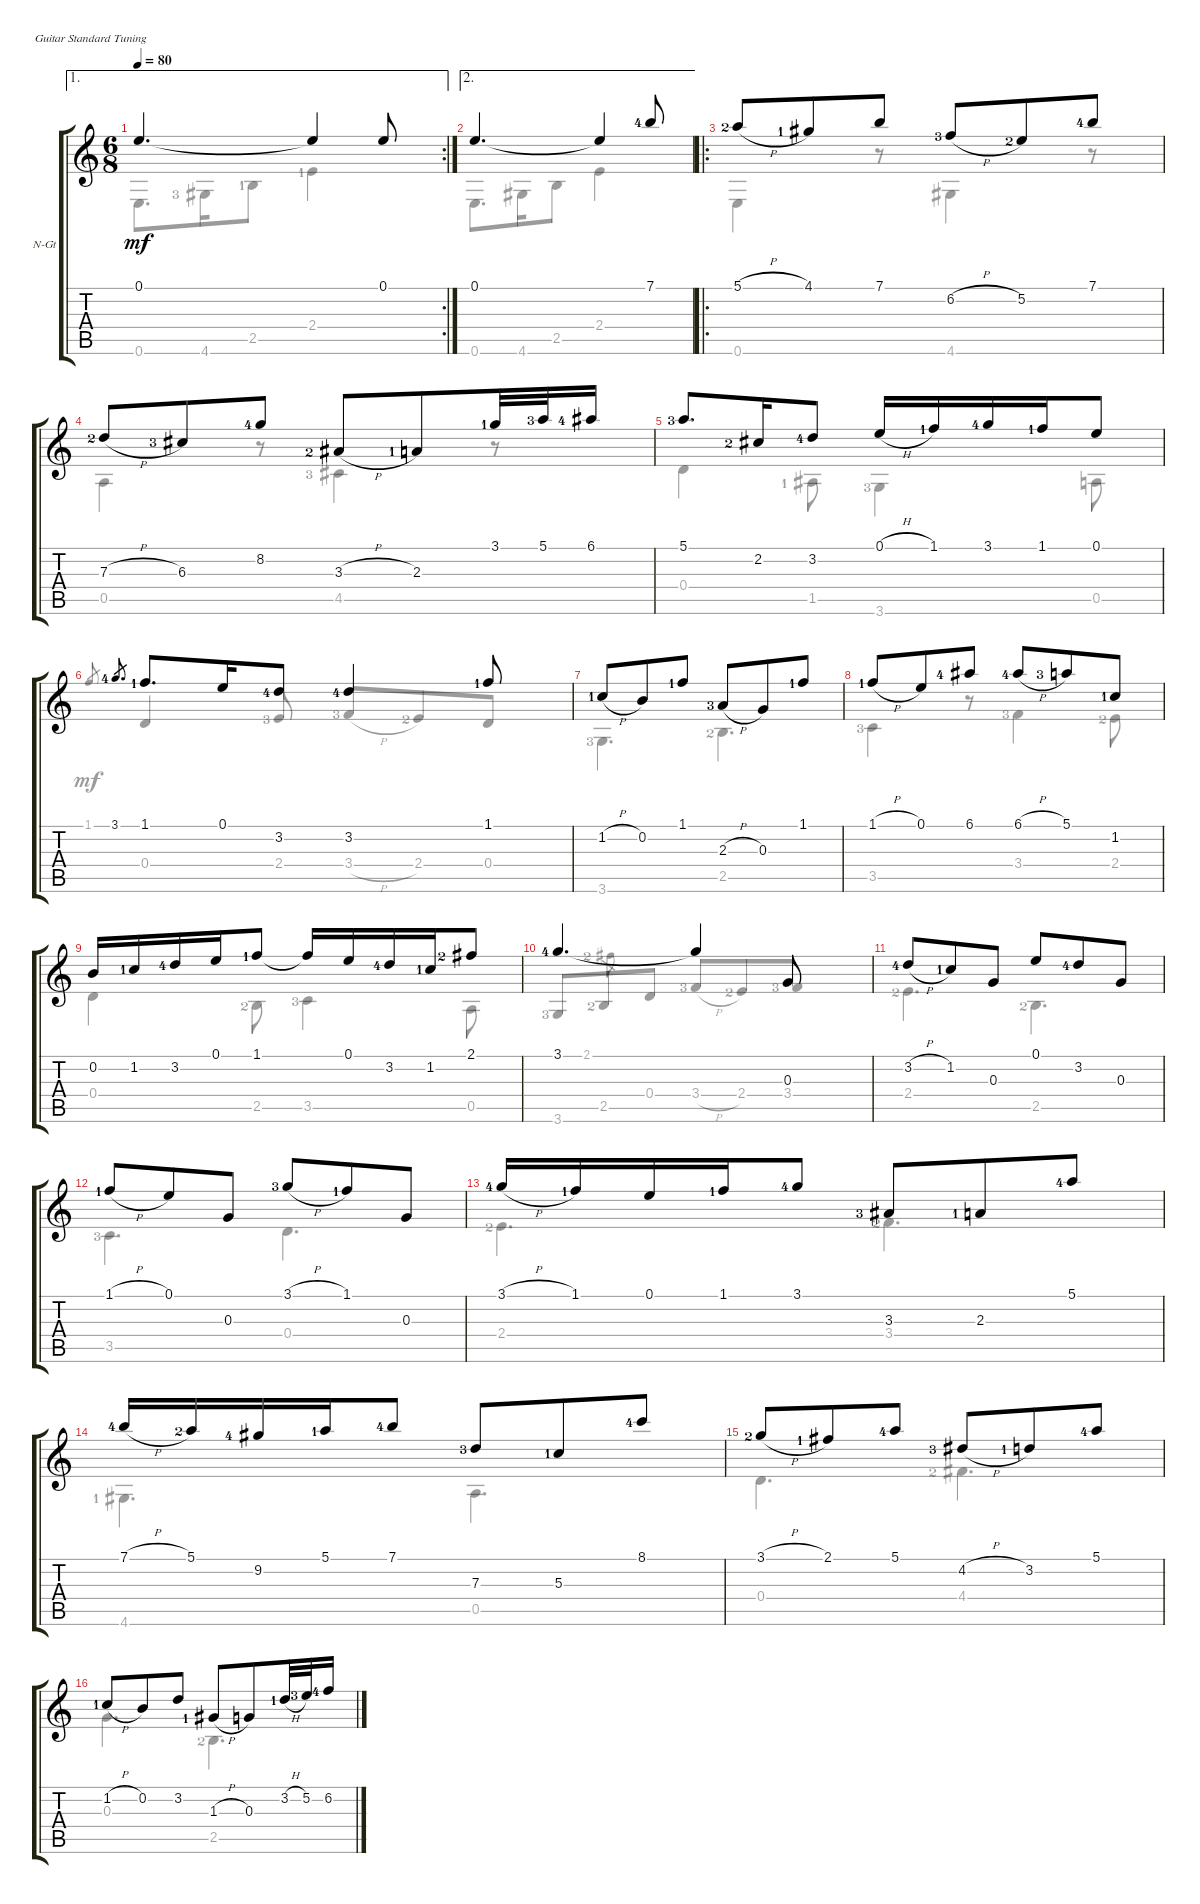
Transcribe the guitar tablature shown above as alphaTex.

\defaultSystemsLayout 4
\bracketExtendMode groupsimilarinstruments
\firstSystemTrackNameOrientation horizontal
\otherSystemsTrackNameOrientation horizontal
\track ("Nylon Guitar" "N-Gt") {instrument acousticguitarnylon}
\staff {score tabs}
\tuning (E4 B3 G3 D3 A2 E2)
\voice
\ae 1
\rc 2
\ts (6 8)
\tempo 80
\clef g2
\ks c
0.1.4{d dy mf} 0.1{t}.4 0.1.8 |
\ae 2
0.1.4{d} 0.1{t}.4 7.1{lf 5}.8 |
\ro
5.1{h lf 3}.8 4.1{lf 2}.8 7.1.8 6.2{h lf 4}.8 5.2{lf 3}.8 7.1{lf 5}.8 |
7.3{h lf 3}.8 6.3{lf 4}.8 8.2{lf 5}.8 3.3{h lf 3}.8 2.3{lf 2}.8 3.1{lf 2}.32 5.1{lf 4}.32 6.1{lf 5}.16 |
5.1{lf 4}.8{d} 2.2{lf 3}.16 3.2{lf 5}.8 0.1{h}.16 1.1{lf 2}.16 3.1{lf 5}.16 1.1{lf 2}.16 0.1.8 |
3.1{lf 5}.8{d gr} 1.1{lf 2}.8{d} 0.1.16 3.2{lf 5}.8 3.2{lf 5}.4 1.1{lf 2}.8 |
1.2{h lf 2}.8 0.2.8 1.1{lf 2}.8 2.3{h lf 4}.8 0.3.8 1.1{lf 2}.8 |
1.1{h lf 2}.8 0.1.8 6.1{lf 5}.8 6.1{h lf 5}.8 5.1{lf 4}.8 1.2{lf 2}.8 |
0.2.16 1.2{lf 2}.16 3.2{lf 5}.16 0.1.16 1.1{lf 2}.8 1.1{t}.16 0.1.16 3.2{lf 5}.16 1.2{lf 2}.16 2.1{lf 3}.8 |
3.1{lf 5}.4{d} 3.1{t}.4 0.3.8 |
3.2{h lf 5}.8 1.2{lf 2}.8 0.3.8 0.1.8 3.2{lf 5}.8 0.3.8 |
1.1{h lf 2}.8 0.1.8 0.3.8 3.1{h lf 4}.8 1.1{lf 2}.8 0.3.8 |
3.1{h lf 5}.16 1.1{lf 2}.16 0.1.16 1.1{lf 2}.16 3.1{lf 5}.8 3.3{lf 4}.8 2.3{lf 2}.8 5.1{lf 5}.8 |
7.1{h lf 5}.16 5.1{lf 3}.16 9.2{lf 5}.16 5.1{lf 2}.16 7.1{lf 5}.8 7.3{lf 4}.8 5.3{lf 2}.8 8.1{lf 5}.8 |
3.1{h lf 3}.8 2.1{lf 2}.8 5.1{lf 5}.8 4.2{h lf 4}.8 3.2{lf 2}.8 5.1{lf 5}.8 |
1.2{h lf 2}.8 0.2.8 3.2.8 1.3{h lf 2}.8 0.3.8 3.2{h lf 2}.32 5.2{lf 4}.32 6.2{lf 5}.16
\voice
\clef g2
\ottava regular
\simile none
\ks c
0.6.8{d dy mf} 4.6{lf 4}.16 2.5{lf 2}.8 2.4{lf 2}.4 |
0.6.8{d} 4.6.16 2.5.8 2.4.4 |
0.6.4 r.8 4.6.4 r.8 |
0.5.4 r.8 4.5{lf 4}.4 r.8 |
0.4.4 1.5{lf 2}.8 3.6{lf 4}.4 0.5.8 |
0.4.4{beam invert} 2.4{lf 4}.8{beam invert} 3.4{h lf 4}.8{beam invert} 2.4{lf 3}.8 0.4.8 |
3.6{lf 4}.4{d} 2.5{lf 3}.4{d} |
3.5{lf 4}.4 r.8 3.4{lf 4}.4 2.4{lf 3}.8 |
0.4.4 2.5{lf 3}.8 3.5{lf 4}.4 0.5.8 |
3.6{lf 4}.8{beam invert} 2.5{lf 3}.8 0.4.8 3.4{h lf 4}.8{beam invert} 2.4{lf 3}.8 3.4{lf 4}.8 |
2.4{lf 3}.4{d} 2.5{lf 3}.4{d} |
3.5{lf 4}.4{d} 0.4.4{d} |
2.4{lf 3}.4{d} 3.4{lf 3}.4{d} |
4.6{lf 2}.4{d} 0.5.4{d} |
0.4.4{d} 4.4{lf 3}.4{d} |
0.3.4{d} 2.5{lf 3}.4{d}
\voice
\clef g2
\ottava regular
\simile none
\ks c
|
|
|
|
|
1.1.8{gr beam invert} |
|
|
|
2.1{lf 3}.8{gr} |
|
|
|
|
|
